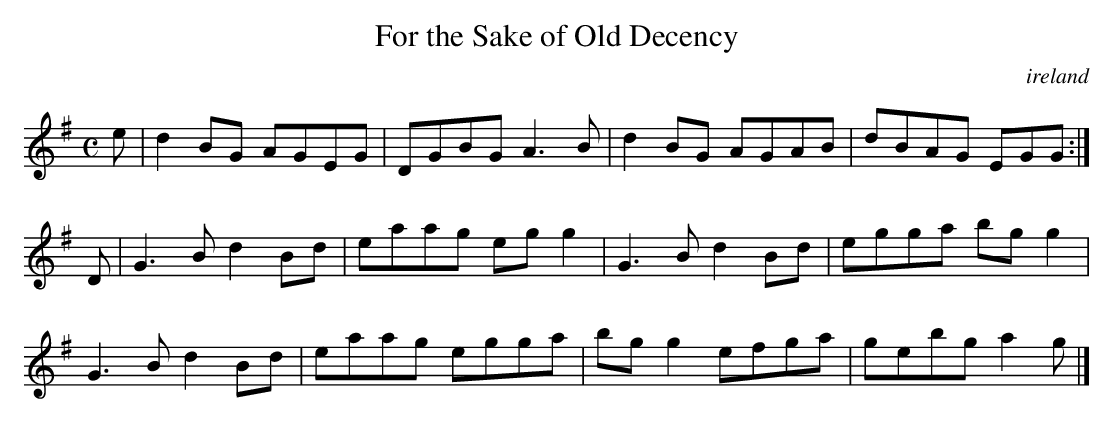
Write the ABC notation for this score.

X:1
T:For the Sake of Old Decency
O:ireland
M:C
L:1/8
K:G Major
e|d2BG AGEG|DGBG A3B|d2BG AGAB|dBAG EGG:|!
D|G3B d2Bd|eaag egg2|G3B d2Bd|egga bgg2|!
G3B d2Bd|eaag egga|bgg2 efga|gebg a2g|]!
